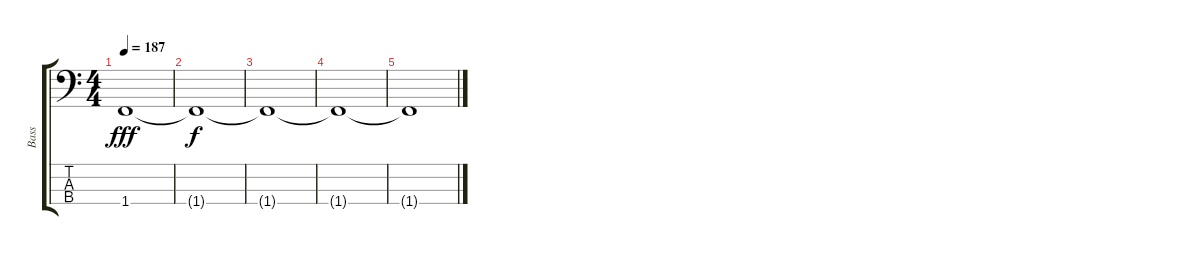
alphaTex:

\track ("Bass" "Bass") {instrument electricbasspick}
\staff {score tabs}
\tuning (G2 D2 A1 E1) {hide}
\ts (4 4)
\tempo 187
\clef f4
\ks c
1.4.1{dy fff} |
1.4{t}.1{dy f} |
1.4{t}.1 |
1.4{t}.1 |
1.4{t}.1
